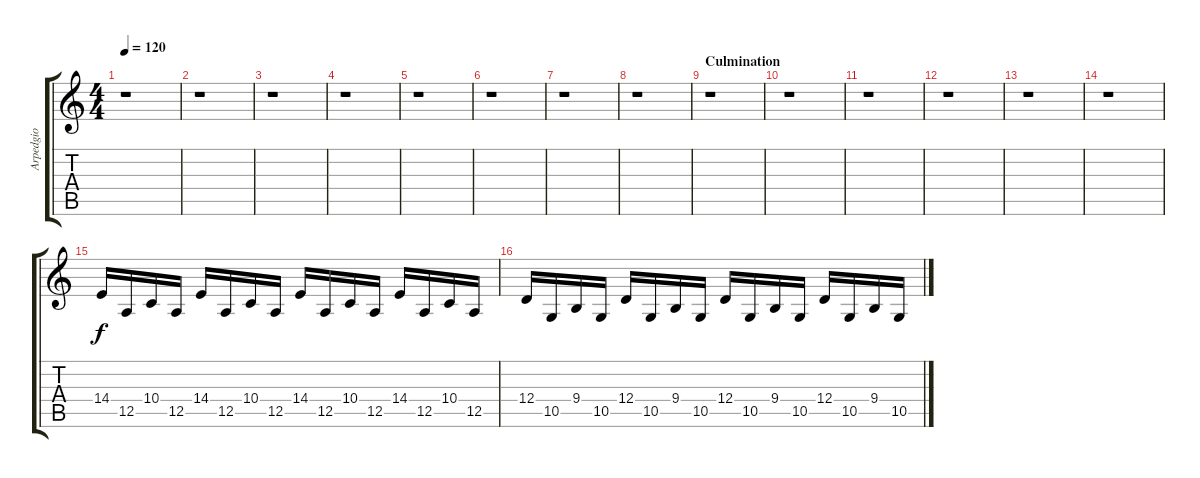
\track ("Arpedgio" "Arpedgio") {instrument brightacousticpiano}
\staff {score tabs}
\tuning (E4 B3 G3 D3 A2 E2) {hide}
\ts (4 4)
\tempo 120
\clef g2
\ks c
r.1{dy f} |
r.1 |
r.1 |
r.1 |
r.1 |
r.1 |
r.1 |
r.1 |
\section ("" "Culmination")
r.1 |
r.1 |
r.1 |
r.1 |
r.1 |
r.1 |
14.4.16{volume 16 instrument harpsichord} 12.5.16 10.4.16 12.5.16 14.4.16 12.5.16 10.4.16 12.5.16 14.4.16 12.5.16 10.4.16 12.5.16 14.4.16 12.5.16 10.4.16 12.5.16 |
12.4.16 10.5.16 9.4.16 10.5.16 12.4.16 10.5.16 9.4.16 10.5.16 12.4.16 10.5.16 9.4.16 10.5.16 12.4.16 10.5.16 9.4.16 10.5.16
